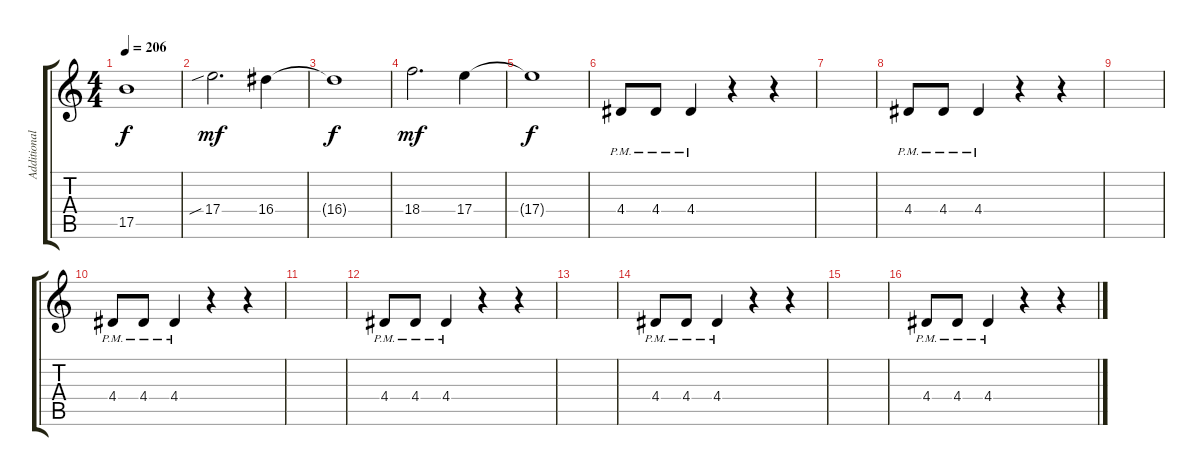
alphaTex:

\track ("Additional guitar" "Additional") {instrument overdrivenguitar}
\staff {score tabs}
\tuning (Db4 Ab3 E3 B2 Gb2 Db2) {hide}
\ts (4 4)
\tempo 206
\clef g2
\ks c
17.5{t}.1{dy f} |
17.4{sib}.2{d dy mf} 16.4.4 |
16.4{t}.1{dy f} |
18.4.2{d dy mf} 17.4.4 |
17.4{t}.1{dy f} |
4.4{pm}.8 4.4{pm}.8 4.4{pm}.4 r.4 r.4 |
|
4.4{pm}.8 4.4{pm}.8 4.4{pm}.4 r.4 r.4 |
|
4.4{pm}.8 4.4{pm}.8 4.4{pm}.4 r.4 r.4 |
|
4.4{pm}.8 4.4{pm}.8 4.4{pm}.4 r.4 r.4 |
|
4.4{pm}.8 4.4{pm}.8 4.4{pm}.4 r.4 r.4 |
|
4.4{pm}.8 4.4{pm}.8 4.4{pm}.4 r.4 r.4
